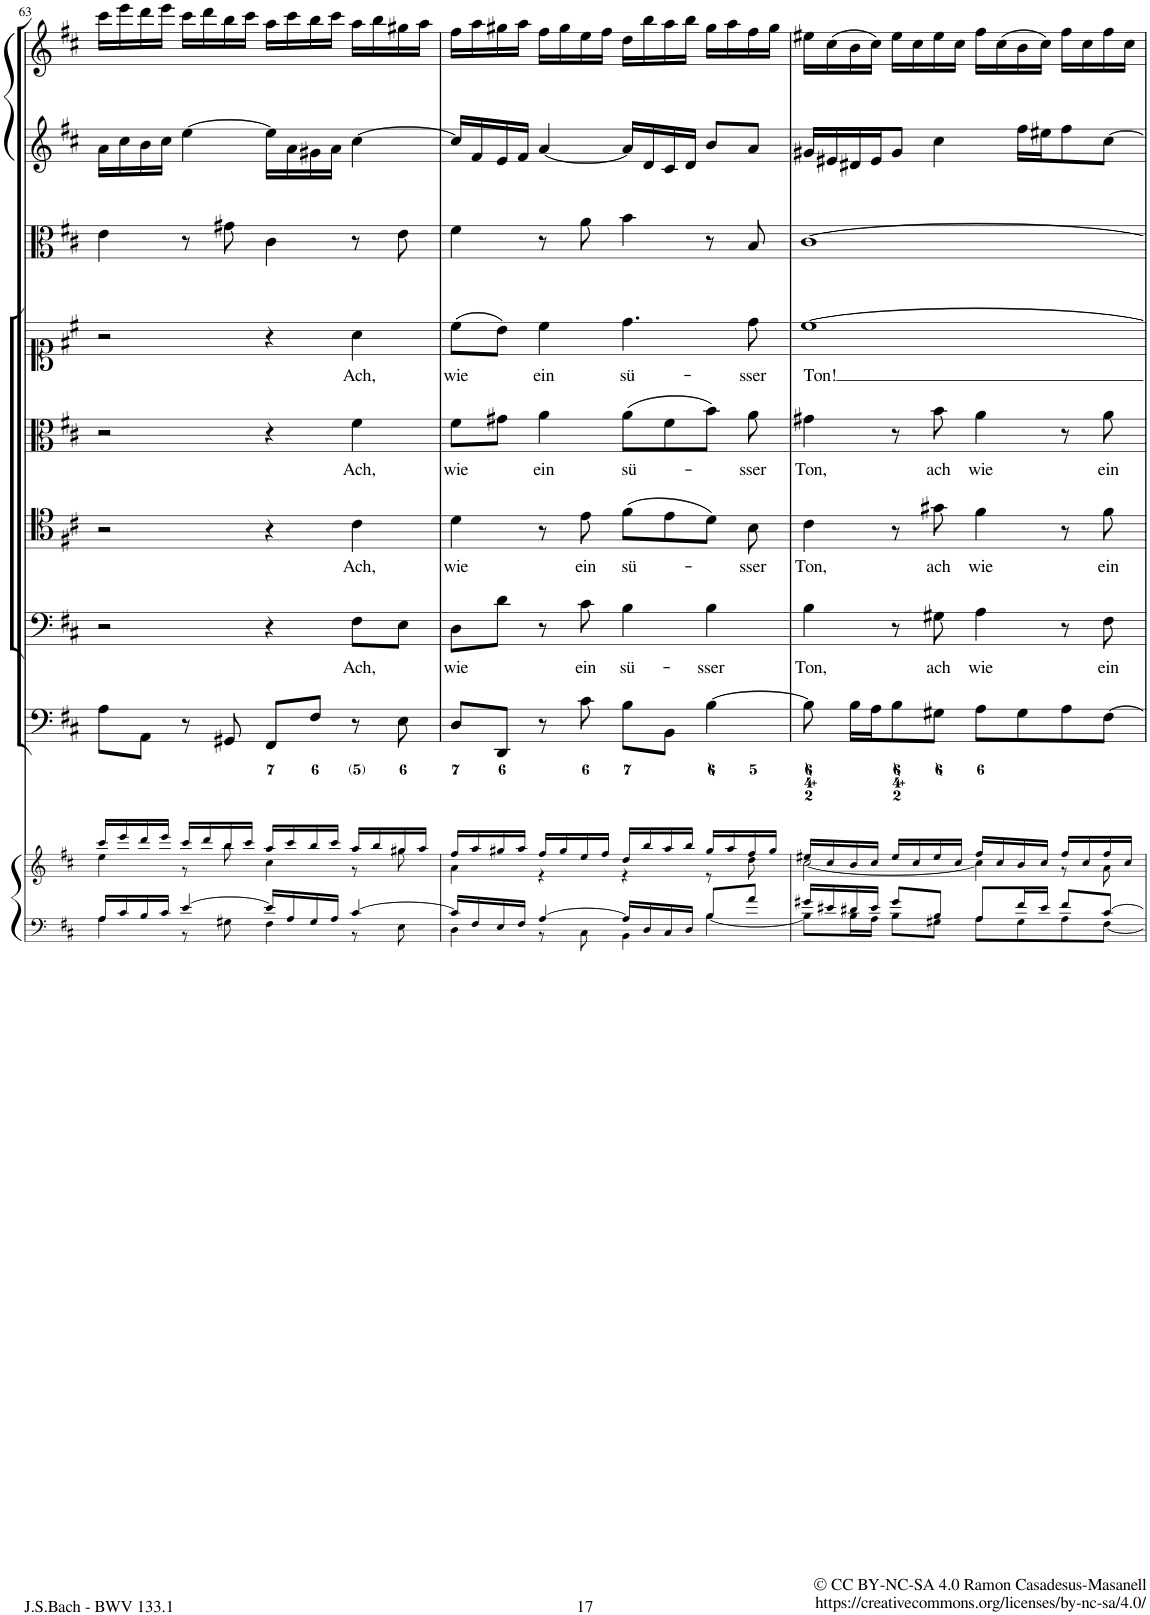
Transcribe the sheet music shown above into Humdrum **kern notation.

**kern	**kern	**kern	**kern	**text	**kern	**text	**kern	**text	**kern	**text	**kern	**kern	**kern
*part9	*part9	*part8	*part7	*part7	*part6	*part6	*part5	*part5	*part4	*part4	*part3	*part2	*part1
*staff10	*staff9	*staff8	*staff7	*staff7	*staff6	*staff6	*staff5	*staff5	*staff4	*staff4	*staff3	*staff2	*staff1
*I"Piano reduction	*	*I"Continuo	*I"Basso	*	*I"Tenore	*	*I"Alto	*	*I"Soprano Cornetto col Soprano	*	*I"Viola Oboe d'amore II colla Viola	*I"Violino II Oboe d'amore I col Violino II	*I"Violino I
*I'Pno	*	*	*	*	*	*	*	*	*	*	*I'Vla	*I'Vln	*I'Vln
!!LO:PB:g=z
*clefF4	*clefG2	*clefF4	*clefF4	*	*clefC4	*	*clefC3	*	*clefC1	*	*clefC3	*clefG2	*clefG2
*k[f#c#]	*k[f#c#]	*k[f#c#]	*k[f#c#]	*	*k[f#c#]	*	*k[f#c#]	*	*k[f#c#]	*	*k[f#c#]	*k[f#c#]	*k[f#c#]
*M2/2	*M2/2	*M2/2	*M2/2	*	*M2/2	*	*M2/2	*	*M2/2	*	*M2/2	*M2/2	*M2/2
*met(c|)	*met(c|)	*met(c|)	*met(c|)	*	*met(c|)	*	*met(c|)	*	*met(c|)	*	*met(c|)	*met(c|)	*met(c|)
=63	=63	=63	=63	=63	=63	=63	=63	=63	=63	=63	=63	=63	=63
*^	*^	*	*	*	*	*	*	*	*	*	*	*	*
16A/LL	4A\	16ccc#/LL	4ee\	8A\L	2r	.	2r	.	2r	.	2r	.	4e\	16a\LL	16ccc#\LL
16c#/	.	16eee/	.	.	.	.	.	.	.	.	.	.	.	16cc#\	16eee\
16B/	.	16ddd/	.	8AA\J	.	.	.	.	.	.	.	.	.	16b\	16ddd\
16c#/JJ	.	16eee/JJ	.	.	.	.	.	.	.	.	.	.	.	16cc#\JJ	16eee\JJ
[4e/	8r	16ccc#/LL	8r	8r	.	.	.	.	.	.	.	.	8r	[4ee\	16ccc#\LL
.	.	16ddd/	.	.	.	.	.	.	.	.	.	.	.	.	16ddd\
.	8G#X\	16bb/	8bb\	8GG#X/	.	.	.	.	.	.	.	.	8g#X\	.	16bb\
.	.	16ccc#/JJ	.	.	.	.	.	.	.	.	.	.	.	.	16ccc#\JJ
16e/LL]	4F#\	16aa/LL	4cc#\	8FF#/L	4r	.	4r	.	4r	.	4r	.	4c#\	16ee\LL]	16aa\LL
16A/	.	16ccc#/	.	.	.	.	.	.	.	.	.	.	.	16a\	16ccc#\
16G#/	.	16bb/	.	8F#/J	.	.	.	.	.	.	.	.	.	16g#X\	16bb\
16A/JJ	.	16ccc#/JJ	.	.	.	.	.	.	.	.	.	.	.	16a\JJ	16ccc#\JJ
!	!	!	!	!	!	!LO:LY:b	!	!LO:LY:b	!	!LO:LY:b	!	!LO:LY:b	!	!	!
[4c#/	8r	16aa/LL	8r	8r	8F#\L	Ach,	4c#\	Ach,	4f#\	Ach,	4a\	Ach,	8r	[4cc#\	16aa\LL
.	.	16bb/	.	.	.	.	.	.	.	.	.	.	.	.	16bb\
.	8E\	16gg#X/	8gg#\	8E\	8E\J	.	.	.	.	.	.	.	8e\	.	16gg#X\
.	.	16aa/JJ	.	.	.	.	.	.	.	.	.	.	.	.	16aa\JJ
=64	=64	=64	=64	=64	=64	=64	=64	=64	=64	=64	=64	=64	=64	=64	=64
!	!	!	!	!	!	!LO:LY:b	!	!LO:LY:b	!	!LO:LY:b	!	!LO:LY:b	!	!	!
16c#/LL]	4D\	16ff#/LL	4a\	8D/L	8D\L	wie	4d\	wie	8f#\L	wie	(8cc#\L	wie	4f#\	16cc#/LL]	16ff#\LL
16F#/	.	16aa/	.	.	.	.	.	.	.	.	.	.	.	16f#/	16aa\
16E/	.	16gg#X/	.	8DD/J	8d\J	.	.	.	8g#X\J	.	8b\J)	.	.	16e/	16gg#X\
16F#/JJ	.	16aa/JJ	.	.	.	.	.	.	.	.	.	.	.	16f#/JJ	16aa\JJ
!	!	!	!	!	!	!	!	!	!	!LO:LY:b	!	!LO:LY:b	!	!	!
[4A/	8r	16ff#/LL	4r	8r	8r	.	8r	.	4a\	ein	4cc#\	ein	8r	[4a/	16ff#\LL
.	.	16gg#/	.	.	.	.	.	.	.	.	.	.	.	.	16gg#\
!	!	!	!	!	!	!LO:LY:b	!	!LO:LY:b	!	!	!	!	!	!	!
.	8C#\	16ee/	.	8c#\	8c#\	ein	8e\	ein	.	.	.	.	8a\	.	16ee\
.	.	16ff#/JJ	.	.	.	.	.	.	.	.	.	.	.	.	16ff#\JJ
!	!	!	!	!	!	!LO:LY:b	!	!LO:LY:b	!	!LO:LY:b	!	!LO:LY:b	!	!	!
16A/LL]	4BB\	16dd/LL	4r	8B\L	4B\	sü-	(8f#\L	sü-	(8a\L	sü-	4.dd\	sü-	4b\	16a/LL]	16dd\LL
16D/	.	16bb/	.	.	.	.	.	.	.	.	.	.	.	16d/	16bb\
16C#/	.	16aa/	.	8BB\J	.	.	8e\	.	8f#\	.	.	.	.	16c#/	16aa\
16D/JJ	.	16bb/JJ	.	.	.	.	.	.	.	.	.	.	.	16d/JJ	16bb\JJ
!	!	!	!	!	!	!LO:LY:b	!	!	!	!	!	!	!	!	!
8B/L	[4B\	16gg#/LL	8r	[4B\	4B\	-sser	8d\J)	.	8b\J)	.	.	.	8r	8b/L	16gg#\LL
.	.	16aa/	.	.	.	.	.	.	.	.	.	.	.	.	16aa\
!	!	!	!	!	!	!	!	!LO:LY:b	!	!LO:LY:b	!	!LO:LY:b	!	!	!
8a/J	.	16ff#/	8dd\	.	.	.	8B\	-sser	8a\	-sser	8dd\	-sser	8B/	8a/J	16ff#\
.	.	16gg#/JJ	.	.	.	.	.	.	.	.	.	.	.	.	16gg#\JJ
=65	=65	=65	=65	=65	=65	=65	=65	=65	=65	=65	=65	=65	=65	=65	=65
!	!	!	!	!	!	!LO:LY:b	!	!LO:LY:b	!	!LO:LY:b	!	!LO:LY:b	!	!	!
16g#X/LL	8B\L]	16ee#X/LL	[2cc#\	8B\]	4B\	Ton,	4c#\	Ton,	4g#X\	Ton,	[1cc#	Ton!	[1c#	16g#X/LL	16ee#X\LL
16e#X/	.	16cc#/	.	.	.	.	.	.	.	.	.	.	.	16e#X/	(16cc#\
16d#X/	16B\L	16b/	.	16B\LL	.	.	.	.	.	.	.	.	.	16d#X/	16b\
16e#/JJ	16A\JJ	16cc#/JJ	.	16A\J	.	.	.	.	.	.	.	.	.	16e#/J	16cc#\JJ)
8g#/L	8B\L	16ee#/LL	.	8B\	8r	.	8r	.	8r	.	.	.	.	8g#/J	16ee#\LL
.	.	16cc#/	.	.	.	.	.	.	.	.	.	.	.	.	16cc#\
!	!	!	!	!	!	!LO:LY:b	!	!LO:LY:b	!	!LO:LY:b	!	!	!	!	!
8B/J	8G#X\J	16ee#/	.	8G#X\J	8G#X\	ach	8g#X\	ach	8b\	ach	.	.	.	4cc#\	16ee#\
.	.	16cc#/JJ	.	.	.	.	.	.	.	.	.	.	.	.	16cc#\JJ
!	!	!	!	!	!	!LO:LY:b	!	!LO:LY:b	!	!LO:LY:b	!	!	!	!	!
8A/L	8A\L	16ff#/LL	4cc#\]	8A\L	4A\	wie	4f#\	wie	4a\	wie	.	.	.	.	16ff#\LL
.	.	16cc#/	.	.	.	.	.	.	.	.	.	.	.	.	(16cc#\
16f#/L	8G#\	16b/	.	8G#\	.	.	.	.	.	.	.	.	.	16ff#\LL	16b\
16e#/JJ	.	16cc#/JJ	.	.	.	.	.	.	.	.	.	.	.	16ee#X\J	16cc#\JJ)
8f#/L	8A\	16ff#/LL	8r	8A\	8r	.	8r	.	8r	.	.	.	.	8ff#\	16ff#\LL
.	.	16cc#/	.	.	.	.	.	.	.	.	.	.	.	.	16cc#\
!	!	!	!	!	!	!LO:LY:b	!	!LO:LY:b	!	!LO:LY:b	!	!	!	!	!
[8c#/J	[8F#\J	16ff#/	8a\	[8F#\J	8F#\	ein	8f#\	ein	8a\	ein	.	.	.	[8cc#\J	16ff#\
.	.	16cc#/JJ	.	.	.	.	.	.	.	.	.	.	.	.	16cc#\JJ
*v	*v	*	*	*	*	*	*	*	*	*	*	*	*	*	*
*	*v	*v	*	*	*	*	*	*	*	*	*	*	*	*
=	=	=	=	=	=	=	=	=	=	=	=	=	=
*-	*-	*-	*-	*-	*-	*-	*-	*-	*-	*-	*-	*-	*-
